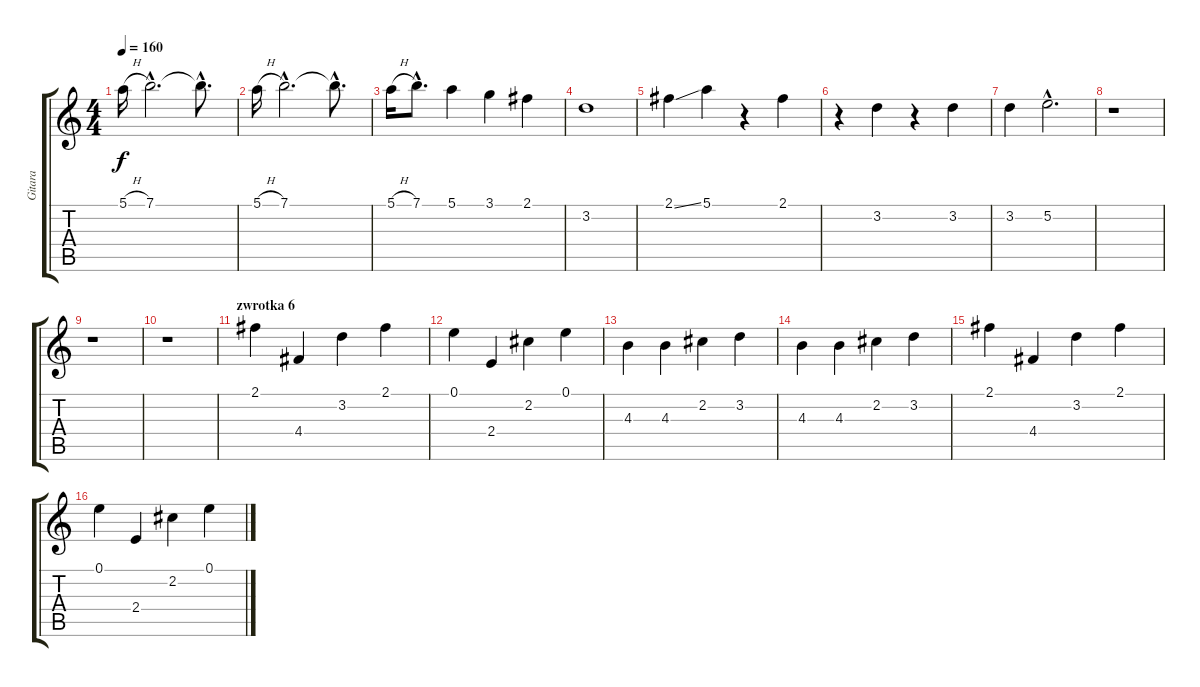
\track ("Gitara" "Gitara") {instrument electricguitarclean}
\staff {score tabs}
\tuning (E4 B3 G3 D3 A2 E2) {hide}
\ts (4 4)
\tempo 160
\clef g2
\ks c
5.1{h}.16{dy f} 7.1{hac}.2{d} 7.1{hac t}.8{d} |
5.1{h}.16 7.1{hac}.2{d} 7.1{hac t}.8{d} |
5.1{h}.16 7.1{hac}.8{d} 5.1.4 3.1.4 2.1.4 |
3.2.1 |
2.1{ss}.4 5.1.4 r.4 2.1.4 |
r.4 3.2.4 r.4 3.2.4 |
3.2.4 5.2{hac}.2{d} |
r.1 |
r.1 |
r.1 |
\section ("" "zwrotka 6")
2.1.4 4.4.4 3.2.4 2.1.4 |
0.1.4 2.4.4 2.2.4 0.1.4 |
4.3.4 4.3.4 2.2.4 3.2.4 |
4.3.4 4.3.4 2.2.4 3.2.4 |
2.1.4 4.4.4 3.2.4 2.1.4 |
0.1.4 2.4.4 2.2.4 0.1.4
